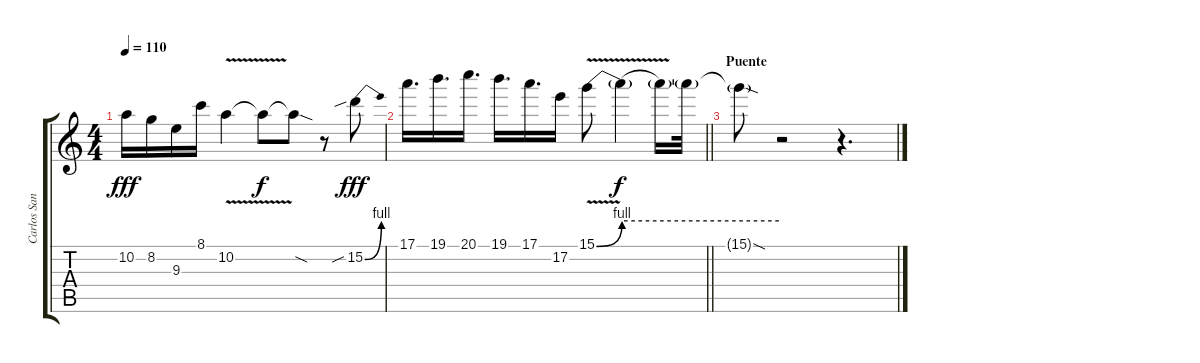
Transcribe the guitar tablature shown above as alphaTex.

\track ("Carlos Santana" "Carlos San") {instrument distortionguitar}
\staff {score tabs}
\tuning (E4 B3 G3 D3 A2 E2) {hide}
\ts (4 4)
\tempo 110
\clef g2
\ks c
10.2.16{dy fff} 8.2.16 9.3.16 8.1.16 10.2{v}.4 10.2{t}.8{dy f} 10.2{sod t}.8 r.8 15.2{be (bend 0 0 60 4) sib}.8{dy fff} |
\barLineRight lightlight
17.1.16{d} 19.1.16{d} 20.1.16{d} 19.1.16{d} 17.1.16{d} 17.2.16 15.1{be (bend 0 0 60 4) v}.8 15.1{be (hold 0 4 60 4) v t}.4{dy f} 15.1{t}.16 15.1{t}.32 |
\section ("" "Puente")
15.1{sod t}.8 r.2 r.4{d}
